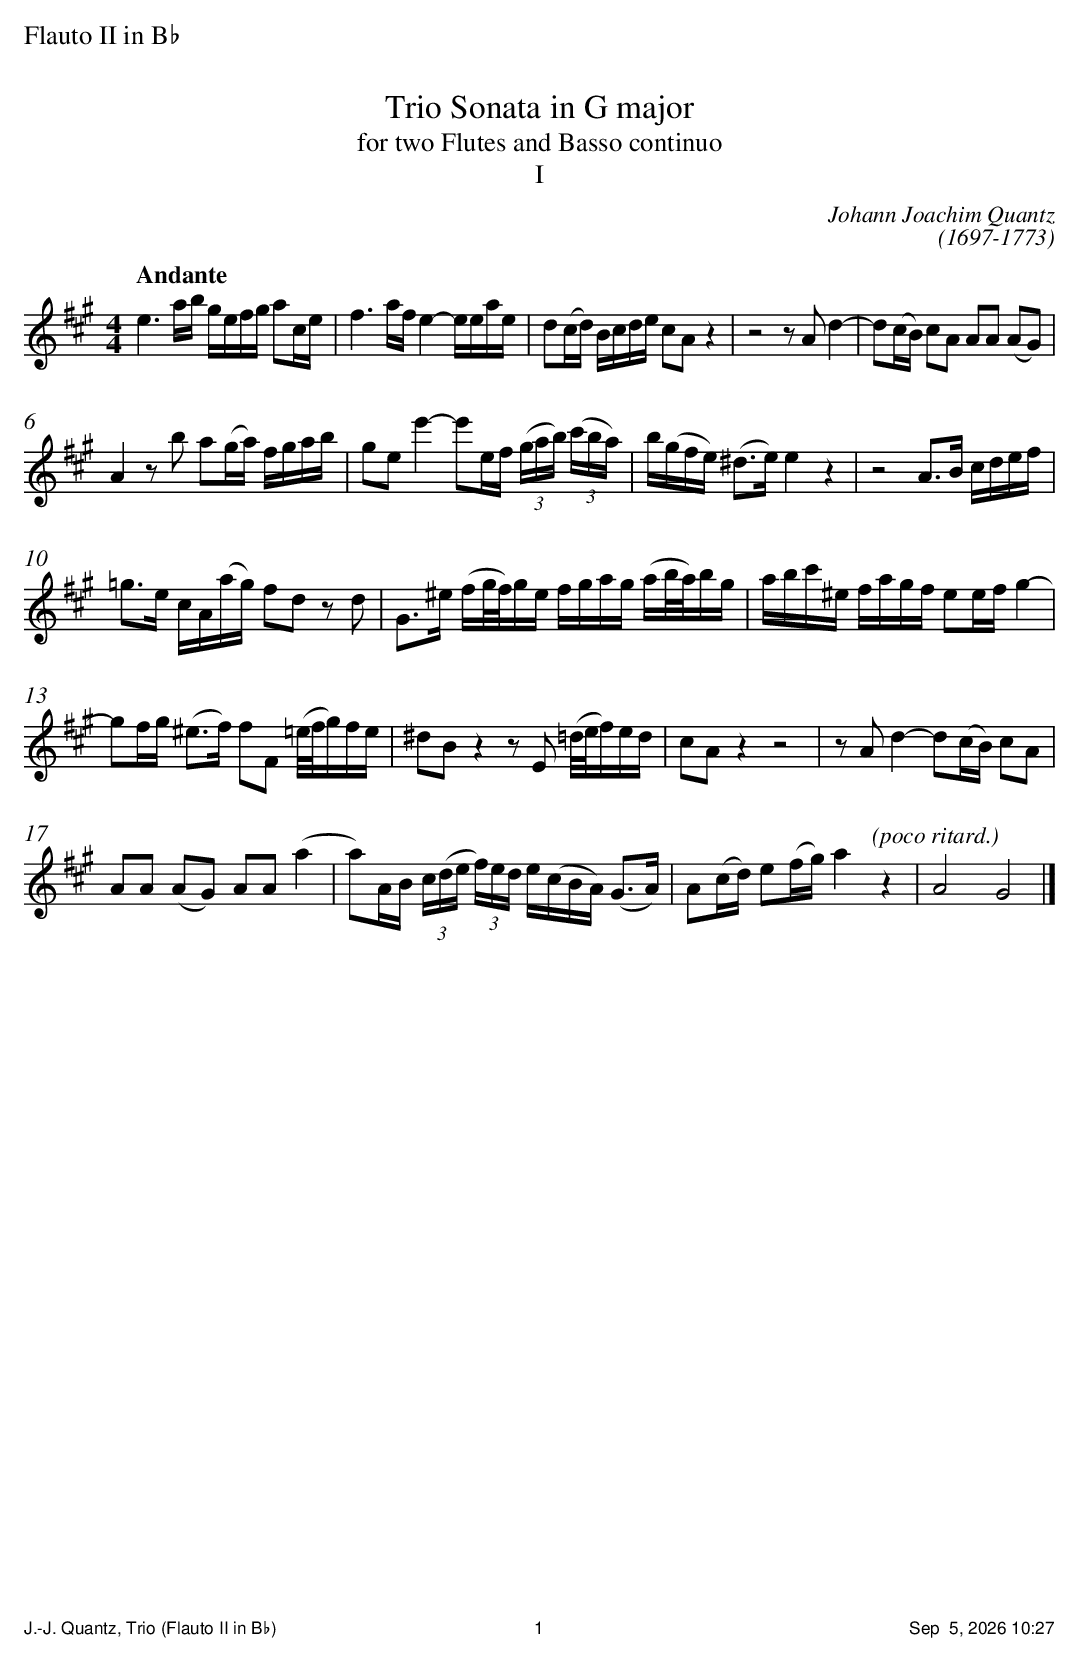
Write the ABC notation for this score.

X:1
%%text Flauto II in B\002
T:Trio Sonata in G major
T:for two Flutes and Basso continuo
T:I
C:Johann Joachim Quantz
C:(1697-1773)
M:4/4
L:1/8
Q:"Andante"
K:Amaj clef=treble
e3 a/2b/2 g/2e/2f/2g/2 ac/2e/2 | f3 a/2f/2 e2- e/2e/2a/2e/2 | d(c/2d/2) B/2c/2d/2e/2 cA z2 | z4 z A d2- | d(c/2B/2) cA AA (AG) |
A2 z b a(g/2a/2) f/2g/2a/2b/2 | ge e'2- e'e/2f/2 (3(g/2a/2b/2) (3(c'/2b/2a/2) | b/2(g/2f/2e/2) (^d>e) e2 z2 | z4 A>B c/2d/2e/2f/2 |
=g>e c/2A/2(a/2g/2) fd z d | G>^e (f/2g/4f/4)g/2e/2 f/2g/2a/2g/2 (a/2b/4a/4)b/2g/2 | a/2b/2c'/2^e/2 f/2a/2g/2f/2 ee/2f/2 g2- |
gf/2g/2 (^e>f) fF (=e/4f/4g/2)f/2e/2 | ^dB z2 z E (=d/4e/4f/2)e/2d/2 | cA z2 z4 | z A d2- d(c/2B/2) cA |
AA (AG) AA (a2 | a)A/2B/2 (3c/2(d/2e/2 (3f/2)e/2d/2 e/2(c/2B/2A/2) (G>A) | A(c/2d/2) e(f/2g/2) a2 "^(poco ritard.)"z2 | A4 G4 |]
